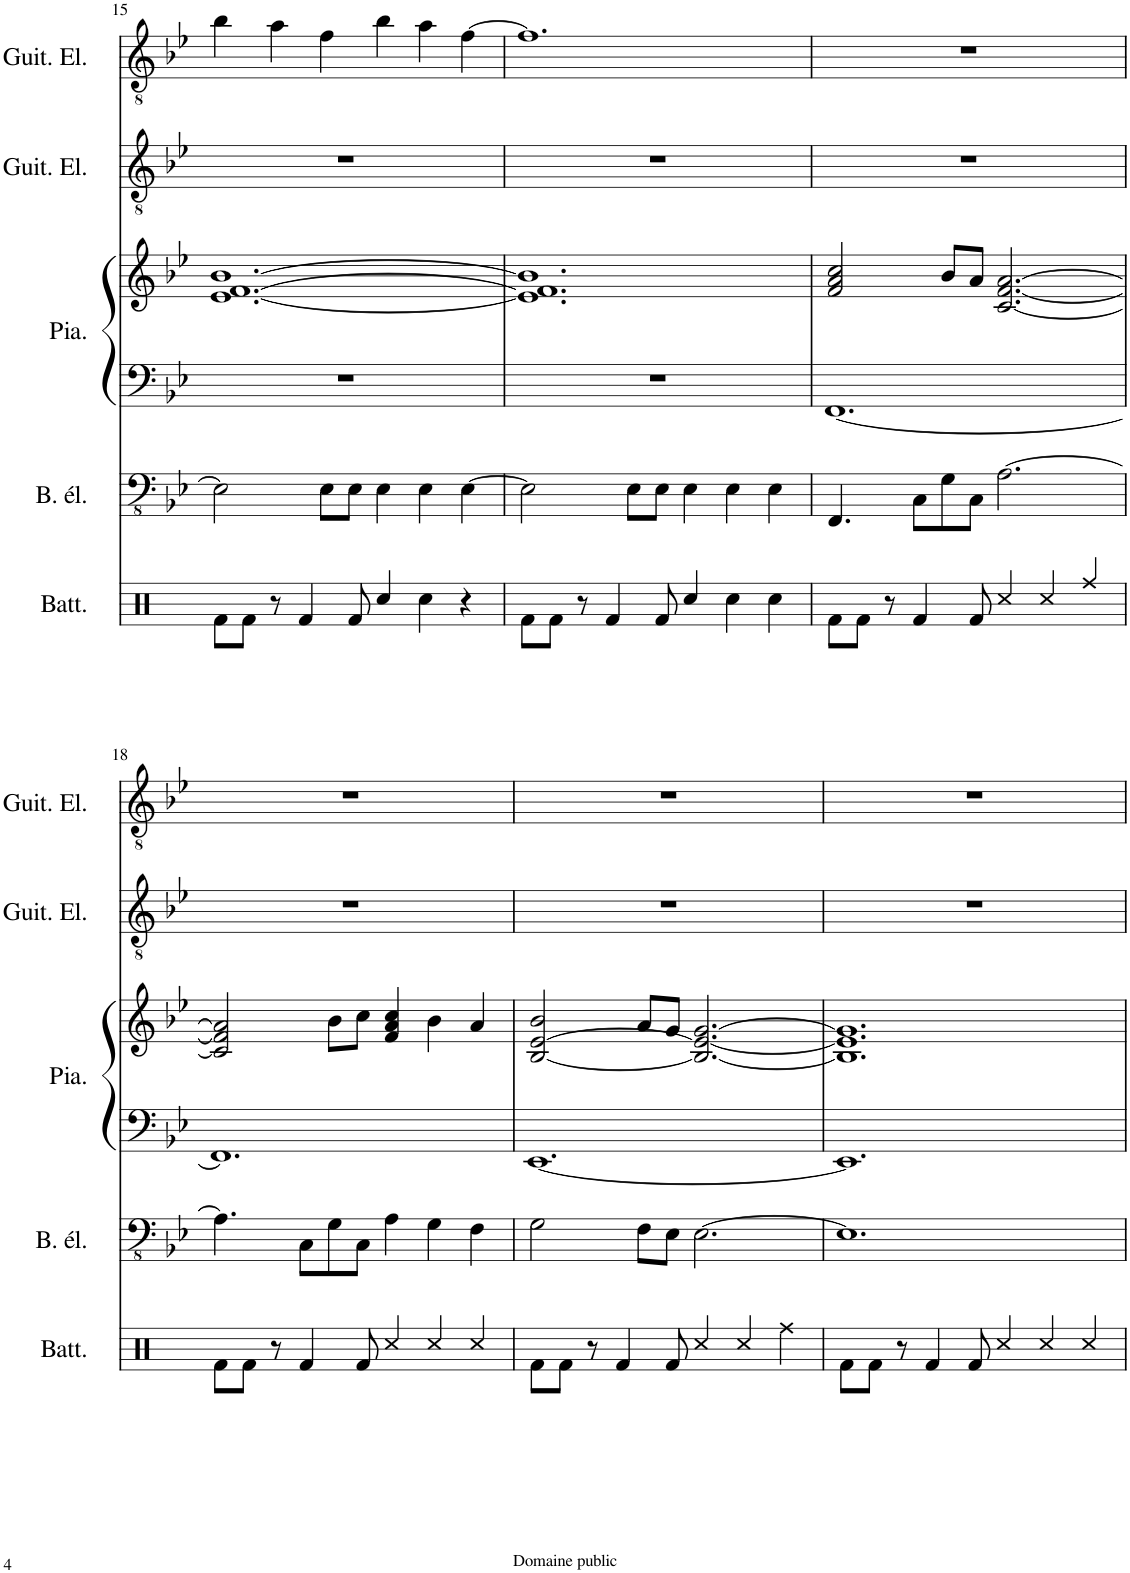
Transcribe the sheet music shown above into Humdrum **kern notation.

**kern	**kern	**kern	**kern	**kern	**kern
*part5	*part4	*part3	*part3	*part2	*part1
*staff6	*staff5	*staff4	*staff3	*staff2	*staff1
*I"Batterie	*I"Basse électrique	*I"Piano	*	*I"Guitare électrique	*I"Guitare électrique
*I'Batt.	*I'B. él.	*I'Pia.	*	*I'Guit. El.	*I'Guit. El.
!!LO:PB:g=z
*clefX	*clefFv4	*clefF4	*clefG2	*clefGv2	*clefGv2
*k[]	*k[b-e-]	*k[b-e-]	*k[b-e-]	*k[b-e-]	*k[b-e-]
*M12/8	*M12/8	*M12/8	*M12/8	*M12/8	*M12/8
=15	=15	=15	=15	=15	=15
8Rf\L	2EE-\]	1.r	[1.e- [1.f [1.b-	1.r	4b-\
8Rf\J	.	.	.	.	.
8r	.	.	.	.	4a\
4Rf/	.	.	.	.	.
.	8EE-\L	.	.	.	4f\
8Rf/	8EE-\J	.	.	.	.
4Rcc/	4EE-\	.	.	.	4b-\
4Rcc\	4EE-\	.	.	.	4a\
4r	[4EE-\	.	.	.	[4f\
=16	=16	=16	=16	=16	=16
8Rf\L	2EE-\]	1.r	1.e-] 1.f] 1.b-]	1.r	1.f]
8Rf\J	.	.	.	.	.
8r	.	.	.	.	.
4Rf/	.	.	.	.	.
.	8EE-\L	.	.	.	.
8Rf/	8EE-\J	.	.	.	.
4Rcc/	4EE-\	.	.	.	.
4Rcc\	4EE-\	.	.	.	.
4Rcc\	4EE-\	.	.	.	.
=17	=17	=17	=17	=17	=17
8Rf\L	4.FFF/	[1.FF	2f/ 2a/ 2cc/	1.r	1.r
8Rf\J	.	.	.	.	.
8r	.	.	.	.	.
4Rf/	8CC\L	.	.	.	.
.	8GG\	.	8b-/L	.	.
8Rf/	8CC\J	.	8a/J	.	.
4Rcc/	[2.AA\	.	[2.c/ [2.f/ [2.a/	.	.
4Rcc/	.	.	.	.	.
4Rff/	.	.	.	.	.
!!LO:LB:g=z
=18	=18	=18	=18	=18	=18
8Rf\L	4.AA\]	1.FF]	2c/] 2f/] 2a/]	1.r	1.r
8Rf\J	.	.	.	.	.
8r	.	.	.	.	.
4Rf/	8CC\L	.	.	.	.
.	8GG\	.	8b-\L	.	.
8Rf/	8CC\J	.	8cc\J	.	.
4Rcc/	4AA\	.	4f/ 4a/ 4cc/	.	.
4Rcc/	4GG\	.	4b-\	.	.
4Rcc/	4FF\	.	4a/	.	.
=19	=19	=19	=19	=19	=19
8Rf\L	2GG\	[1.EE-	[2B-/ [2e-/ 2b-/	1.r	1.r
8Rf\J	.	.	.	.	.
8r	.	.	.	.	.
4Rf/	.	.	.	.	.
.	8FF\L	.	8a/L	.	.
8Rf/	8EE-\J	.	8g/J	.	.
4Rcc/	[2.EE-\	.	2.B-/_ 2.e-/_ [2.g/	.	.
4Rcc/	.	.	.	.	.
4Rff\	.	.	.	.	.
=20	=20	=20	=20	=20	=20
8Rf\L	1.EE-]	1.EE-]	1.B-] 1.e-] 1.g]	1.r	1.r
8Rf\J	.	.	.	.	.
8r	.	.	.	.	.
4Rf/	.	.	.	.	.
8Rf/	.	.	.	.	.
4Rcc/	.	.	.	.	.
4Rcc/	.	.	.	.	.
4Rcc/	.	.	.	.	.
=	=	=	=	=	=
*-	*-	*-	*-	*-	*-
